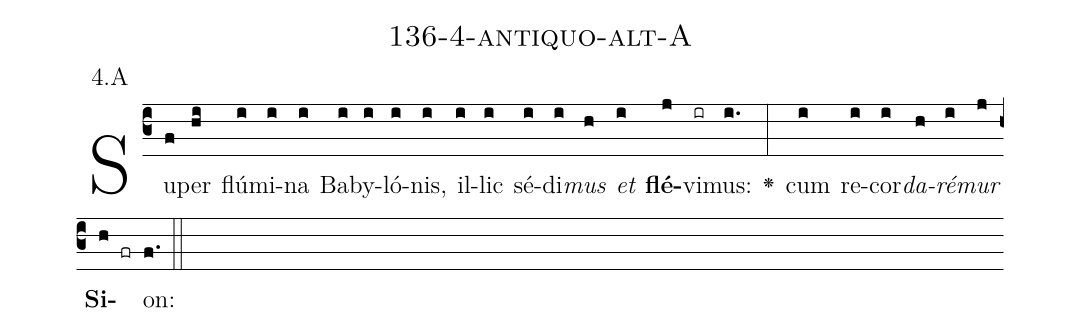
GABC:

name: 136-4-antiquo-alt-A;
annotation: 4.A;
%%
(c3)Su(f)per(hi) flú(i)mi(i)na(i) Ba(i)by(i)ló(i)nis,(i) il(i)lic(i) sé(i)di(i)<i>mus</i>(h) <i>et</i>(i) <b>flé</b>(j)vi(ir)mus:(i.) <v>\greheightstar</v>(:) cum(i) re(i)cor(i)<i>da</i>(h)<i>ré</i>(i)<i>mur</i>(j) <b>Si</b>(h fr)on:(f.) (::)


%E(i) u(h) o(i) u(j) a(h) e.(f.) (::)
